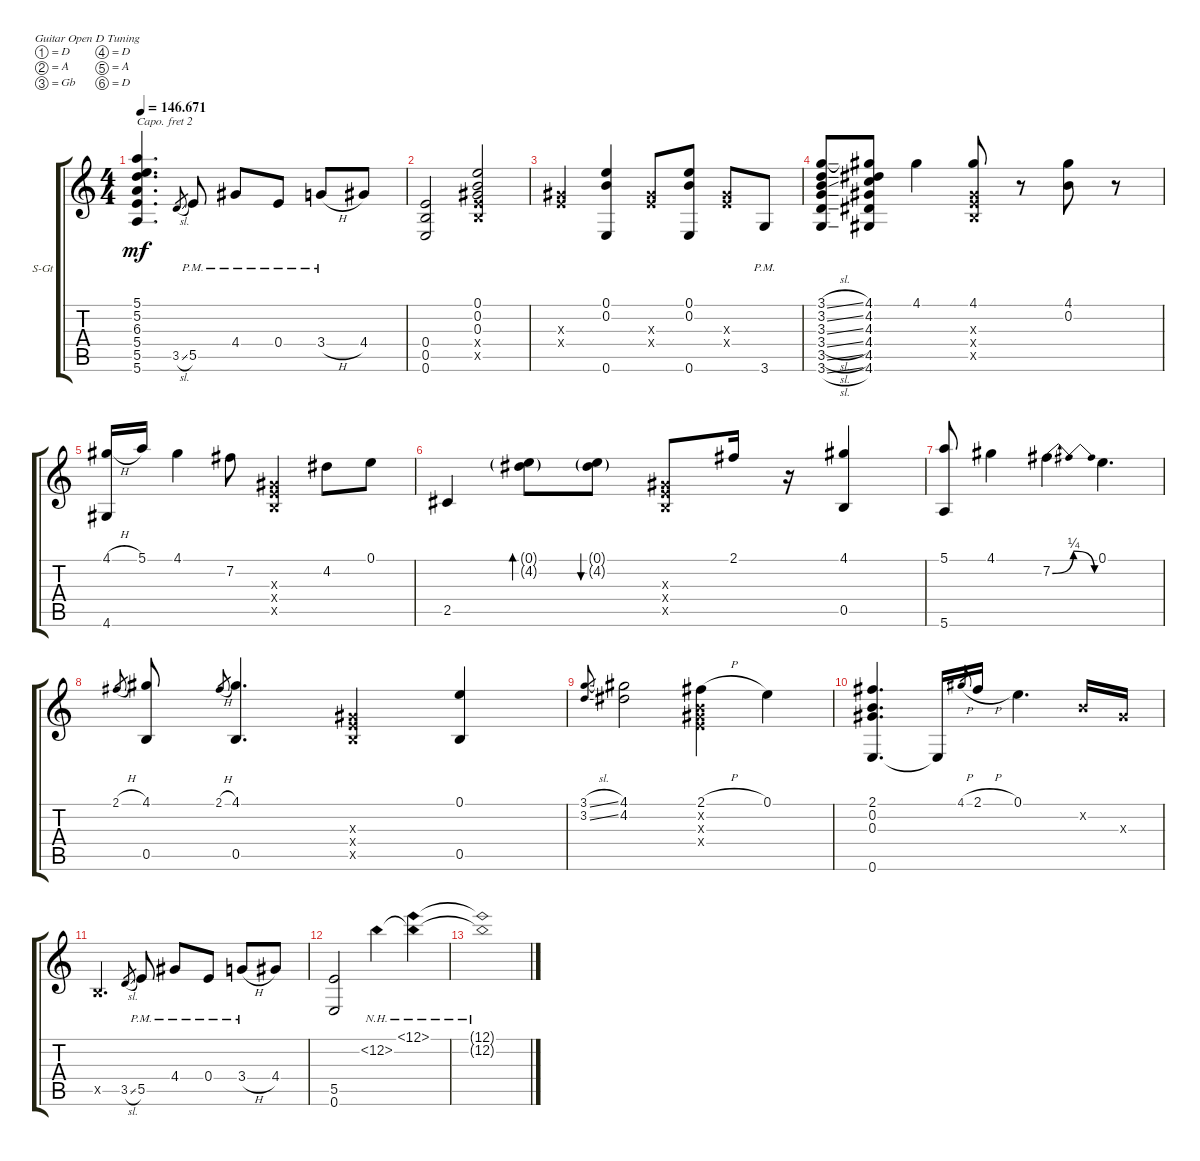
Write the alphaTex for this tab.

\defaultSystemsLayout 4
\bracketExtendMode groupsimilarinstruments
\firstSystemTrackNameOrientation horizontal
\otherSystemsTrackNameOrientation horizontal
\track ("Steel Guitar" "S-Gt") {instrument acousticguitarsteel}
\staff {score tabs}
\capo 2
\tuning (D4 A3 Gb3 D3 A2 D2)
\ts (4 4)
\tempo
146.671
\accidentals auto
\clef g2
\ottava regular
\simile none
\ks c
(5.6{t} 5.5{t} 5.4{t} 6.3{t} 5.2{t} 5.1{t}).4{d dy mf} 3.5{sl}.8{gr} 5.5{pm}.8 4.4{pm}.8 0.4{pm}.8 3.4{h pm}.8 4.4.8 |
(0.6 0.5 0.4).2 (0.1 0.2 0.3 0.4{x} 0.5{x}).2 |
(0.3{x} 0.4{x}).4 (0.6 0.2 0.1).4 (0.3{x} 0.4{x}).8 (0.6 0.2 0.1).8 (0.3{x} 0.4{x}).8 3.6{pm}.8 |
(3.6{sl} 3.5{sl} 3.4{sl} 3.3{sl} 3.2{sl} 3.1{sl}).8 (4.1 4.2 4.3 4.4 4.5 4.6).8 4.1.4 (0.4{x} 0.3{x} 0.5{x} 4.1).8 r.8 (4.1 0.2).8 r.8 |
(4.1{h} 4.6).16 5.1.16 4.1.4 7.2.8 (0.3{x} 0.4{x} 0.5{x}).4 4.2.8 0.1.8 |
2.5.4 (0.1{g} 4.2{g}).8{bd 30} (0.1{g} 4.2{g}).8{bu 30} (0.3{x} 0.4{x} 0.5{x}).8 2.1.16 r.16 (4.1 0.5).4 |
(5.6 5.1).8 4.1.4 7.2{be (bendrelease 0 0 17.4 1 24.599999999999998 1 34.199999999999996 0)}.4 0.1.4{d} |
2.1{h}.8{gr} (0.5 4.1).8 2.1{h}.8{gr} (0.5 4.1).4{d} (0.3{x} 0.4{x} 0.5{x}).4 (0.5 0.1).4 |
(3.2{sl} 3.1{sl}).8{gr} (4.2 4.1).2 (0.2{x} 0.3{x} 0.4{x} 2.1{h}).4 0.1.4 |
(2.1 0.6 0.2 0.3).4{d} 0.6{t}.16 4.1{h}.8{gr} 2.1{h}.16 0.1.4{d} 0.2{x}.16 0.3{x}.16 |
0.5{x}.4{d} 3.5{sl}.8{gr} 5.5{pm}.8 4.4{pm}.8 0.4{pm}.8 3.4{h pm}.8 4.4.8 |
(0.6 5.5).2 12.2{nh}.4 (12.1{nh} 12.2{nh t}).4 |
(12.1{nh t} 12.2{nh t}).1
